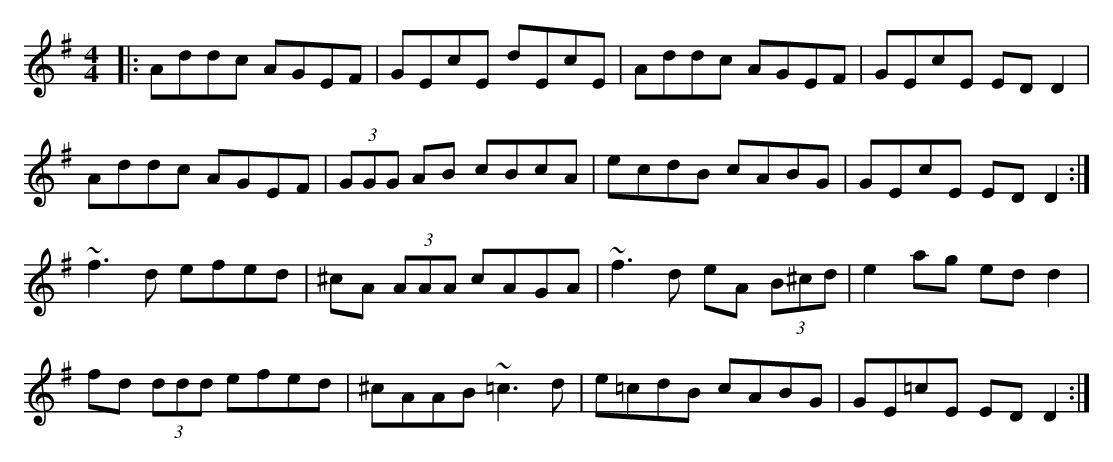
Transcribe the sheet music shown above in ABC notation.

X:1
M:4/4
K:Dmix
|:Addc AGEF|GEcE dEcE|Addc AGEF|GEcE ED D2|
Addc AGEF|(3GGG AB cBcA|ecdB cABG|GEcE ED D2:|
~f3d efed|^cA (3AAA cAGA|~f3d eA (3B^cd|e2ag ed d2|
fd (3ddd efed|^cAAB ~=c3d|e=cdB cABG|GE=cE ED D2:|
